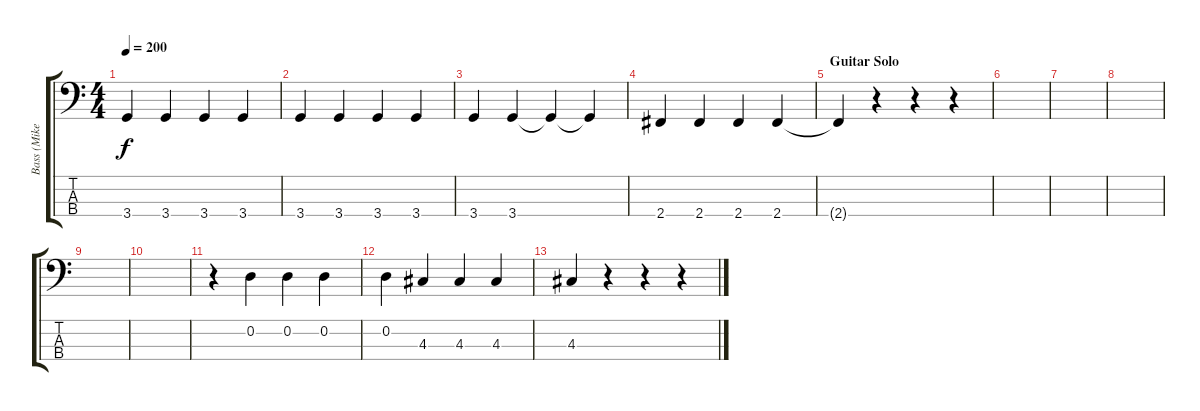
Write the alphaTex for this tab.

\track ("Bass (Mike)" "Bass (Mike") {instrument electricbassfinger}
\staff {score tabs}
\tuning (G2 D2 A1 E1) {hide}
\ts (4 4)
\tempo 200
\clef f4
\ks c
3.4.4{dy f} 3.4.4 3.4.4 3.4.4 |
3.4.4 3.4.4 3.4.4 3.4.4 |
3.4.4 3.4.4 3.4{t}.4 3.4{t}.4 |
2.4.4 2.4.4 2.4.4 2.4.4 |
\section ("" "Guitar Solo")
2.4{t}.4 r.4 r.4 r.4 |
|
|
|
|
|
r.4 0.2.4 0.2.4 0.2.4 |
0.2.4 4.3.4 4.3.4 4.3.4 |
4.3.4 r.4 r.4 r.4
